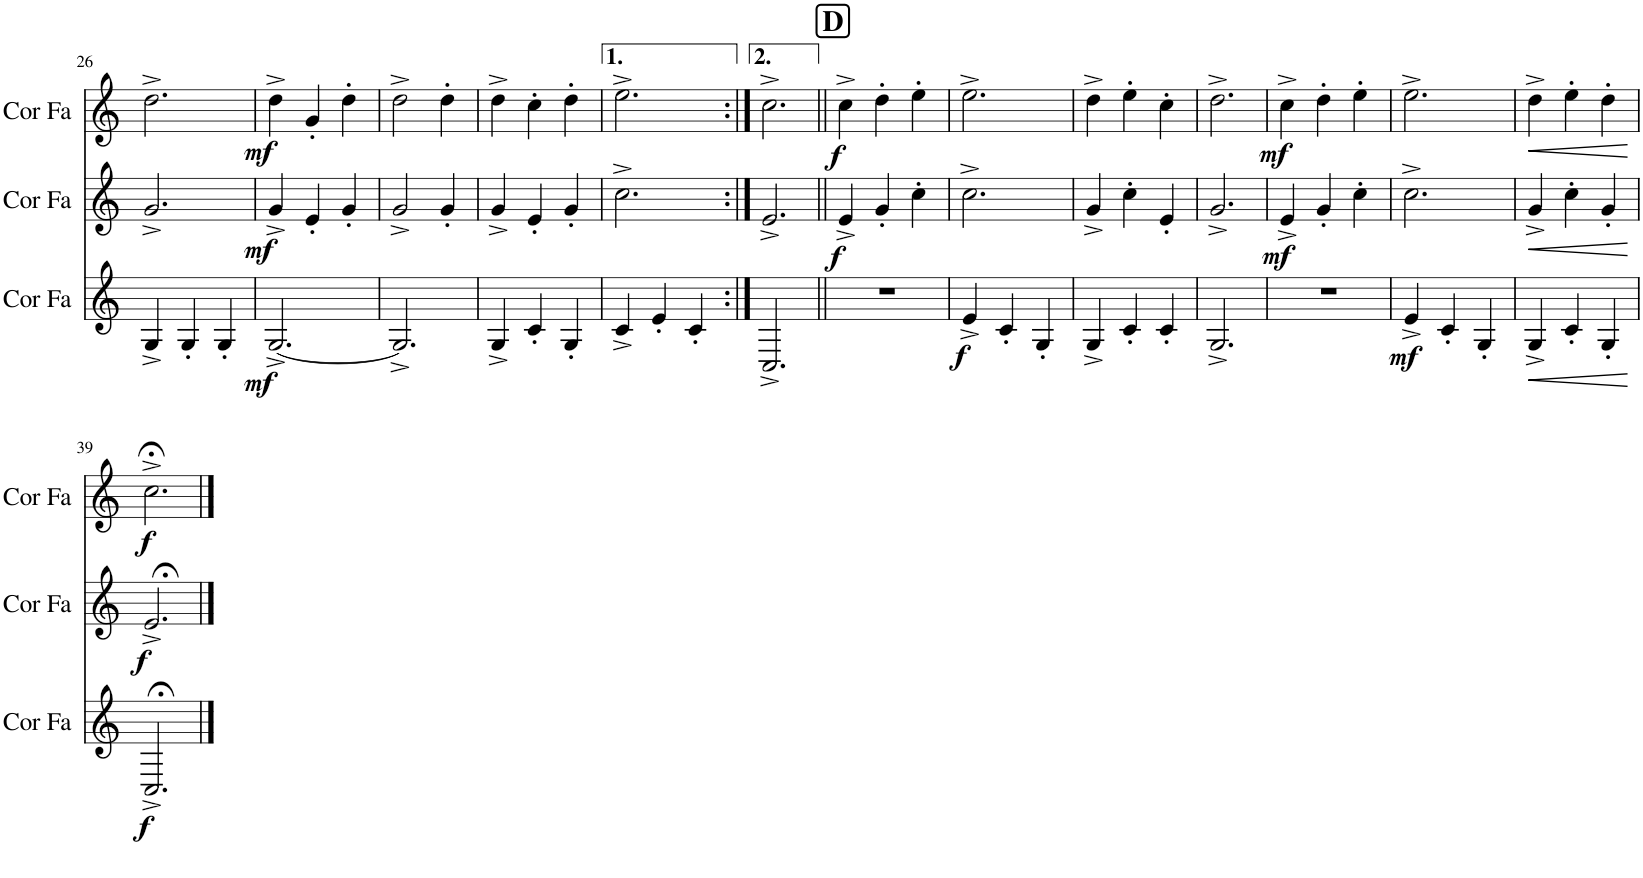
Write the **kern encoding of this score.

**kern	**dynam	**kern	**dynam	**kern	**dynam
*part3	*part3	*part2	*part2	*part1	*part1
*staff3	*staff3	*staff2	*staff2	*staff1	*staff1
*I"Cor en Fa	*	*I"Cor en Fa	*	*I"Cor en Fa	*
*I'Cor Fa	*	*I'Cor Fa	*	*I'Cor Fa	*
!!LO:PB:g=z
*clefG2	*	*clefG2	*	*clefG2	*
*Trd4c7	*	*Trd4c7	*	*Trd4c7	*
*k[]	*	*k[]	*	*k[]	*
*M3/4	*	*M3/4	*	*M3/4	*
=26	=26	=26	=26	=26	=26
4G^/	.	2.g^/	.	2.dd^\	.
4G'/	.	.	.	.	.
4G'/	.	.	.	.	.
=27	=27	=27	=27	=27	=27
!	!LO:DY:b	!	!LO:DY:b	!	!LO:DY:b
[2.G^/	mf	4g^/	mf	4dd^\	mf
.	.	4e'/	.	4g'/	.
.	.	4g'/	.	4dd'\	.
=28	=28	=28	=28	=28	=28
2.G^/]	.	2g^/	.	2dd^\	.
.	.	4g'/	.	4dd'\	.
=29	=29	=29	=29	=29	=29
4G^/	.	4g^/	.	4dd^\	.
4c'/	.	4e'/	.	4cc'\	.
4G'/	.	4g'/	.	4dd'\	.
=30	=30	=30	=30	=30	=30
4c^/	.	2.cc^\	.	2.ee^\	.
4e'/	.	.	.	.	.
4c'/	.	.	.	.	.
=31:|!	=31:|!	=31:|!	=31:|!	=31:|!	=31:|!
2.C^/	.	2.e^/	.	2.cc^\	.
!!LO:REH:place=s1:a:B:cj:fs=14:t=D
=32||	=32||	=32||	=32||	=32||	=32||
!	!	!	!LO:DY:b	!	!LO:DY:b
2.r	.	4e^/	f	4cc^\	f
.	.	4g'/	.	4dd'\	.
.	.	4cc'\	.	4ee'\	.
=33	=33	=33	=33	=33	=33
!	!LO:DY:b	!	!	!	!
4e^/	f	2.cc^\	.	2.ee^\	.
4c'/	.	.	.	.	.
4G'/	.	.	.	.	.
=34	=34	=34	=34	=34	=34
4G^/	.	4g^/	.	4dd^\	.
4c'/	.	4cc'\	.	4ee'\	.
4c'/	.	4e'/	.	4cc'\	.
=35	=35	=35	=35	=35	=35
2.G^/	.	2.g^/	.	2.dd^\	.
=36	=36	=36	=36	=36	=36
!	!	!	!LO:DY:b	!	!LO:DY:b
2.r	.	4e^/	mf	4cc^\	mf
.	.	4g'/	.	4dd'\	.
.	.	4cc'\	.	4ee'\	.
=37	=37	=37	=37	=37	=37
!	!LO:DY:b	!	!	!	!
4e^/	mf	2.cc^\	.	2.ee^\	.
4c'/	.	.	.	.	.
4G'/	.	.	.	.	.
=38	=38	=38	=38	=38	=38
!	!LO:HP:b	!	!LO:HP:b	!	!LO:HP:b
4G^/	<	4g^/	<	4dd^\	<
4c'/	.	4cc'\	.	4ee'\	.
4G'/	.	4g'/	.	4dd'\	.
.	[	.	[	.	[
!!LO:LB:g=z
=39	=39	=39	=39	=39	=39
!	!LO:DY:b	!	!LO:DY:b	!	!LO:DY:b
2.C;<^/	f	2.e;<^/	f	2.cc;<^\	f
==	==	==	==	==	==
*-	*-	*-	*-	*-	*-
